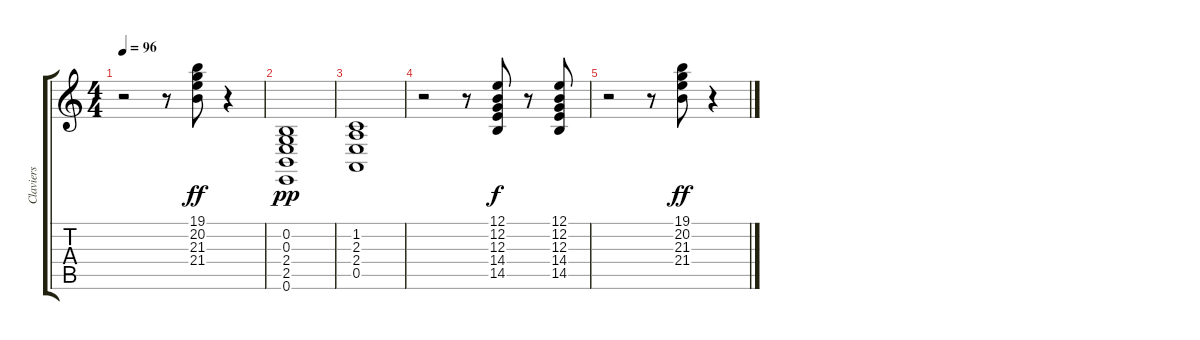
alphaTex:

\track ("Claviers" "Claviers") {instrument drawbarorgan}
\staff {score tabs}
\tuning (E4 B3 G3 D3 A2 E2) {hide}
\ts (4 4)
\tempo 96
\clef g2
\ks c
r.2{dy f} r.8 (19.1 20.2 21.3 21.4).8{dy ff} r.4 |
(0.2 0.3 2.4 2.5 0.6).1{dy pp volume 10} |
(1.2 2.3 2.4 0.5).1{volume 8} |
r.2{volume 6} r.8 (12.1 12.2 12.3 14.4 14.5).8{dy f} r.8 (12.1 12.2 12.3 14.4 14.5).8 |
r.2 r.8 (19.1 20.2 21.3 21.4).8{dy ff} r.4
